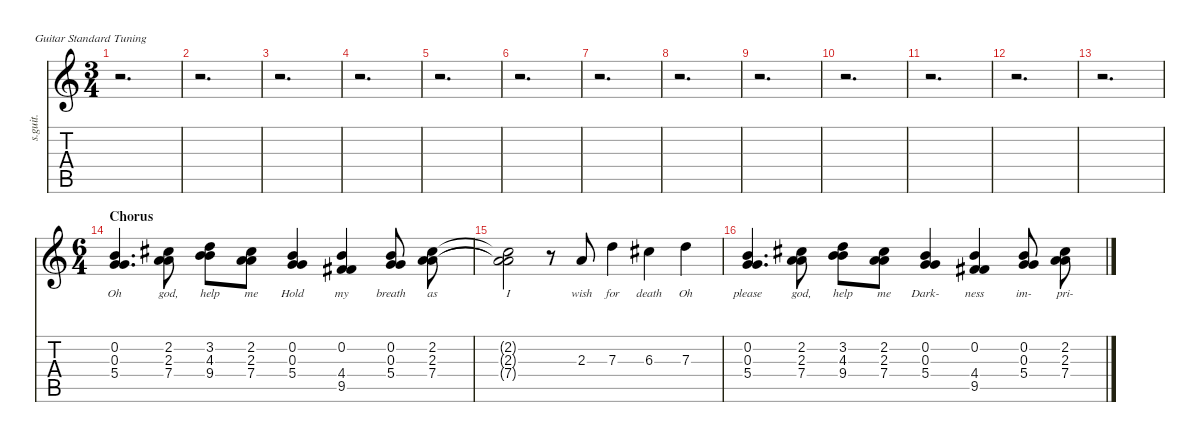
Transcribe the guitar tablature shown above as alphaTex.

\defaultSystemsLayout 4
\hideDynamics
\bracketExtendMode nobrackets
\track ("Hetfield, Newstead - Vocals" "s.guit.") {instrument clarinet}
\staff {score tabs}
\tuning (E4 B3 G3 D3 A2 E2)
\displaytranspose 12
\ts (3 4)
\tempo (103 hide)
\clef g2
\ks c
r.2{d dy f} |
r.2{d} |
r.2{d} |
r.2{d} |
r.2{d} |
r.2{d} |
r.2{d} |
r.2{d} |
r.2{d} |
r.2{d} |
r.2{d} |
r.2{d} |
r.2{d} |
\ts (6 4)
\beaming (8 2 2 2 2)
\section ("" "Chorus")
(0.2 0.3 5.4).4{d lyrics (0 "Oh") lyrics (1 "") lyrics (2 "") lyrics (3 "") lyrics (4 "") dy mp} (2.2{acc #} 2.3 7.4).8{lyrics (0 "god,") lyrics (1 "") lyrics (2 "") lyrics (3 "") lyrics (4 "")} (3.2 4.3 9.4).8{lyrics (0 "help") lyrics (1 "") lyrics (2 "") lyrics (3 "") lyrics (4 "")} (2.2{acc #} 2.3 7.4).8{lyrics (0 "me") lyrics (1 "") lyrics (2 "") lyrics (3 "") lyrics (4 "")} (0.2 0.3 5.4).4{lyrics (0 "Hold") lyrics (1 "") lyrics (2 "") lyrics (3 "") lyrics (4 "")} (0.2 4.4{acc #} 9.5{acc #}).4{lyrics (0 "my") lyrics (1 "") lyrics (2 "") lyrics (3 "") lyrics (4 "") dy f} (0.2 0.3 5.4).8{lyrics (0 "breath") lyrics (1 "") lyrics (2 "") lyrics (3 "") lyrics (4 "")} (2.2{acc #} 2.3 7.4).8{lyrics (0 "as") lyrics (1 "") lyrics (2 "") lyrics (3 "") lyrics (4 "")} |
(2.2{t acc #} 2.3{t} 7.4{t}).2{lyrics (0 "I") lyrics (1 "") lyrics (2 "") lyrics (3 "") lyrics (4 "")} r.8 2.3.8{lyrics (0 "wish") lyrics (1 "") lyrics (2 "") lyrics (3 "") lyrics (4 "")} 7.3.4{lyrics (0 "for") lyrics (1 "") lyrics (2 "") lyrics (3 "") lyrics (4 "")} 6.3{acc #}.4{lyrics (0 "death") lyrics (1 "") lyrics (2 "") lyrics (3 "") lyrics (4 "")} 7.3.4{lyrics (0 "Oh") lyrics (1 "") lyrics (2 "") lyrics (3 "") lyrics (4 "")} |
(0.2 0.3 5.4).4{d lyrics (0 "please") lyrics (1 "") lyrics (2 "") lyrics (3 "") lyrics (4 "") dy mp} (2.2{acc #} 2.3 7.4).8{lyrics (0 "god,") lyrics (1 "") lyrics (2 "") lyrics (3 "") lyrics (4 "")} (3.2 4.3 9.4).8{lyrics (0 "help") lyrics (1 "") lyrics (2 "") lyrics (3 "") lyrics (4 "")} (2.2{acc #} 2.3 7.4).8{lyrics (0 "me") lyrics (1 "") lyrics (2 "") lyrics (3 "") lyrics (4 "")} (0.2 0.3 5.4).4{lyrics (0 "Dark-") lyrics (1 "") lyrics (2 "") lyrics (3 "") lyrics (4 "")} (0.2 4.4{acc #} 9.5{acc #}).4{lyrics (0 "ness") lyrics (1 "") lyrics (2 "") lyrics (3 "") lyrics (4 "")} (0.2 0.3 5.4).8{lyrics (0 "im-") lyrics (1 "") lyrics (2 "") lyrics (3 "") lyrics (4 "")} (2.2{acc #} 2.3 7.4).8{lyrics (0 "pri-") lyrics (1 "") lyrics (2 "") lyrics (3 "") lyrics (4 "")}
